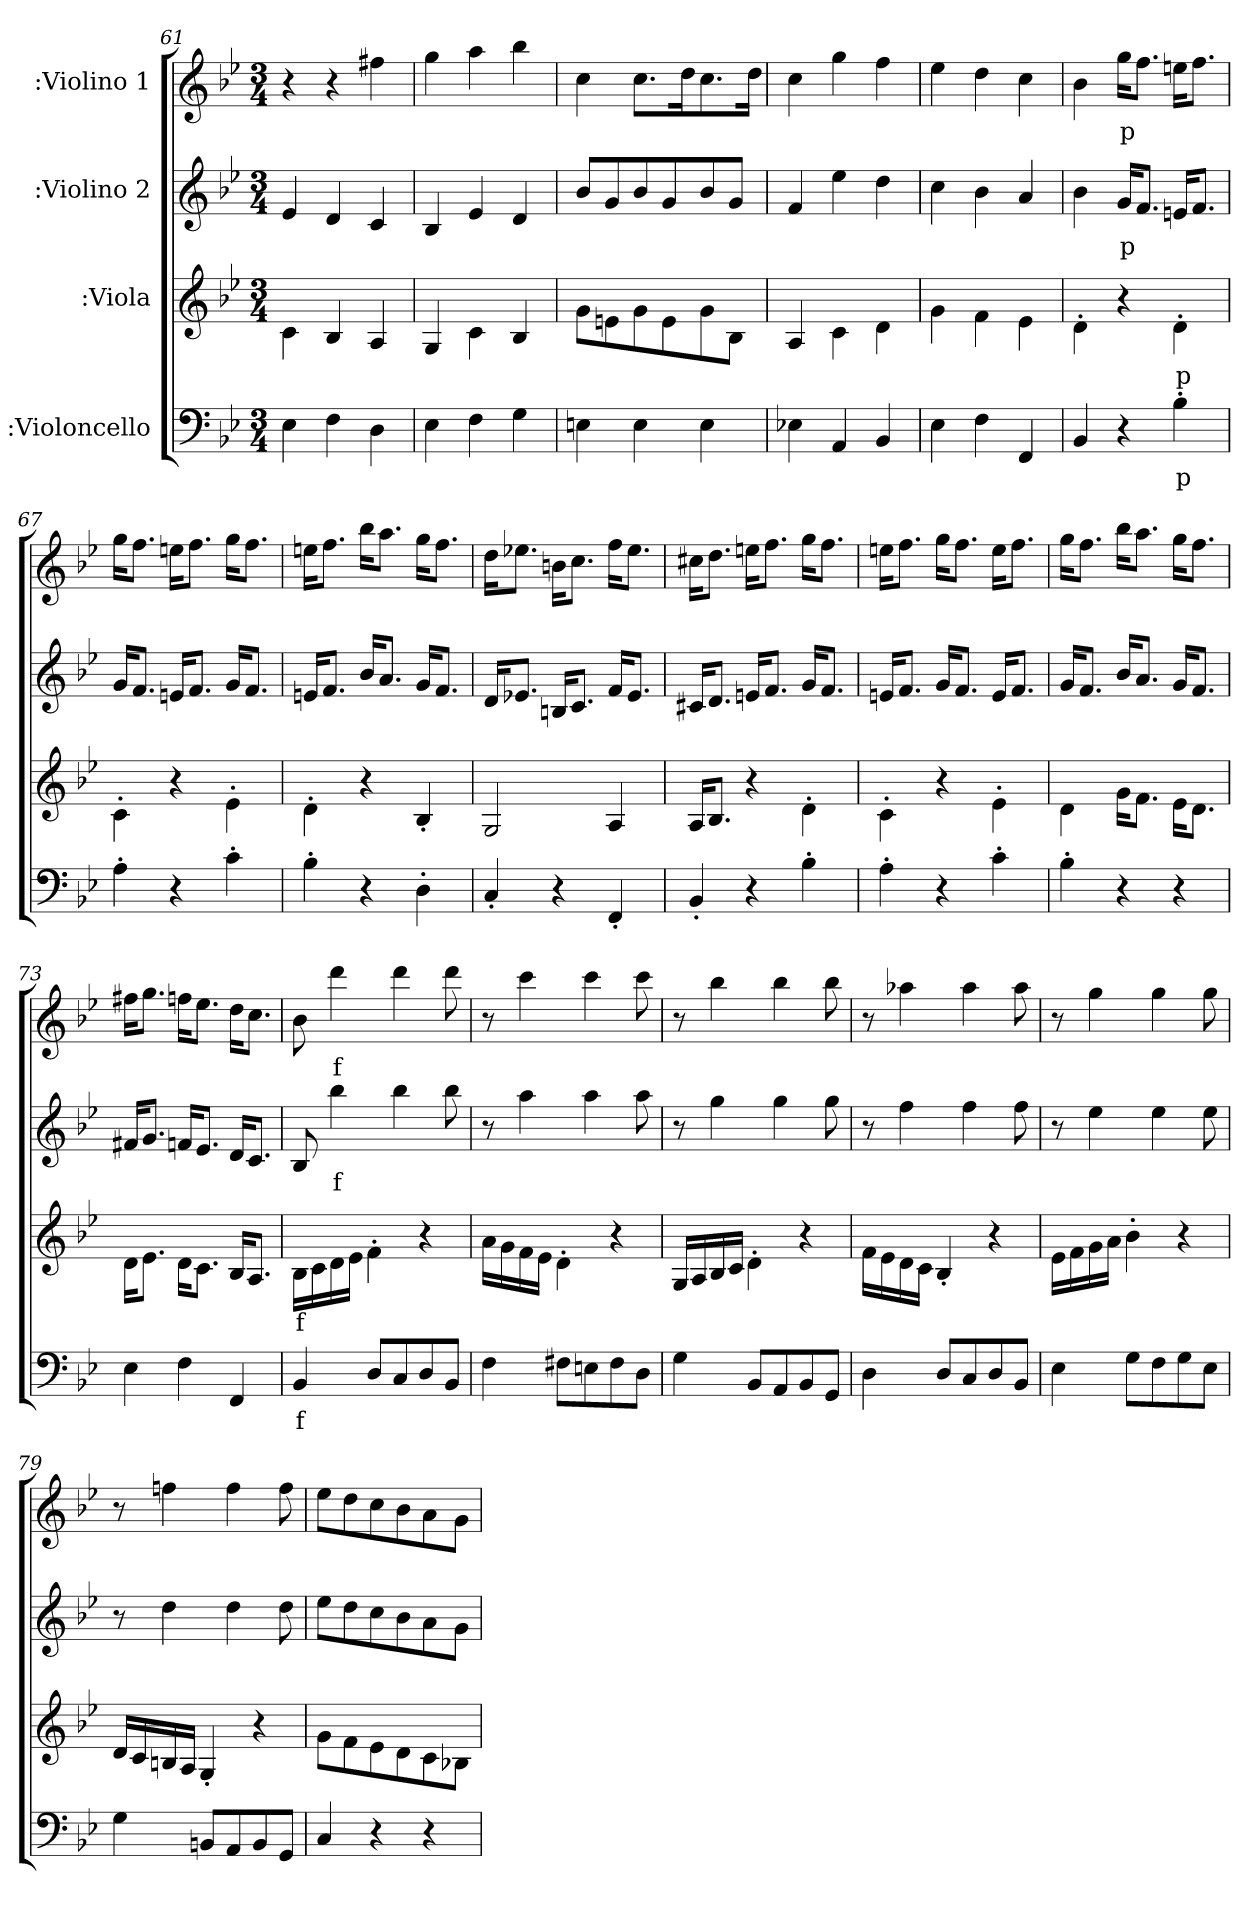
**kern	**text	**kern	**text	**kern	**text	**kern	**text
*part4	*part4	*part3	*part3	*part2	*part2	*part1	*part1
*staff4	*staff4	*staff3	*staff3	*staff2	*staff2	*staff1	*staff1
*I":Violoncello	*	*I":Viola	*	*I":Violino 2	*	*I":Violino 1	*
*clefF4	*	*	*	*clefG2	*	*clefG2	*
*k[b-e-]	*	*k[b-e-]	*	*k[b-e-]	*	*k[b-e-]	*
*g:	*	*g:	*	*g:	*	*g:	*
*M3/4	*	*M3/4	*	*M3/4	*	*M3/4	*
=61	=61	=61	=61	=61	=61	=61	=61
4E-\	.	4c\	.	4e-/	.	4r	.
4F\	.	4B-/	.	4d/	.	4r	.
4D\	.	4A/	.	4c/	.	4ff#X\	.
=62	=62	=62	=62	=62	=62	=62	=62
4E-\	.	4G/	.	4B-/	.	4gg\	.
4F\	.	4c\	.	4e-/	.	4aa\	.
4G\	.	4B-/	.	4d/	.	4bb-\	.
=63	=63	=63	=63	=63	=63	=63	=63
4En\	.	8g\L	.	8b-/L	.	4cc\	.
.	.	8en\	.	8g/	.	.	.
4E\	.	8g\	.	8b-/	.	8.cc\L	.
.	.	8e\	.	8g/	.	.	.
.	.	.	.	.	.	16dd\	.
4E\	.	8g\	.	8b-/	.	8.cc\	.
.	.	8B-\J	.	8g/J	.	.	.
.	.	.	.	.	.	16dd\Jk	.
=64	=64	=64	=64	=64	=64	=64	=64
4E-X\	.	4A/	.	4f/	.	4cc\	.
4AA/	.	4c\	.	4ee-\	.	4gg\	.
4BB-/	.	4d\	.	4dd\	.	4ff\	.
=65	=65	=65	=65	=65	=65	=65	=65
4E-\	.	4g\	.	4cc\	.	4ee-\	.
4F\	.	4f\	.	4b-\	.	4dd\	.
4FF/	.	4e-\	.	4a/	.	4cc\	.
=66	=66	=66	=66	=66	=66	=66	=66
4BB-/	.	4d'>\	.	4b-\	.	4b-\	.
4r	.	4r	.	16g/KL	p	16gg\KL	p
.	.	.	.	8.f/J	.	8.ff\J	.
4B-'>\	p	4d'>\	p	16en/KL	.	16een\KL	.
.	.	.	.	8.f/J	.	8.ff\J	.
=67	=67	=67	=67	=67	=67	=67	=67
4A'>\	.	4c'>\	.	16g/KL	.	16gg\KL	.
.	.	.	.	8.f/J	.	8.ff\J	.
4r	.	4r	.	16en/KL	.	16een\KL	.
.	.	.	.	8.f/J	.	8.ff\J	.
4c'>\	.	4e-'>\	.	16g/KL	.	16gg\KL	.
.	.	.	.	8.f/J	.	8.ff\J	.
=68	=68	=68	=68	=68	=68	=68	=68
4B-'>\	.	4d'>\	.	16en/KL	.	16een\KL	.
.	.	.	.	8.f/J	.	8.ff\J	.
4r	.	4r	.	16b-/KL	.	16bb-\KL	.
.	.	.	.	8.a/J	.	8.aa\J	.
4D'>\	.	4B-'>/	.	16g/KL	.	16gg\KL	.
.	.	.	.	8.f/J	.	8.ff\J	.
=69	=69	=69	=69	=69	=69	=69	=69
4C'>/	.	2G/	.	16d/KL	.	16dd\KL	.
.	.	.	.	8.e-X/J	.	8.ee-X\J	.
4r	.	.	.	16Bn/KL	.	16bn\KL	.
.	.	.	.	8.c/J	.	8.cc\J	.
4FF'>/	.	4A/	.	16f/KL	.	16ff\KL	.
.	.	.	.	8.e-/J	.	8.ee-\J	.
=70	=70	=70	=70	=70	=70	=70	=70
4BB-'>/	.	16A/KL	.	16c#X/KL	.	16cc#X\KL	.
.	.	8.B-/J	.	8.d/J	.	8.dd\J	.
4r	.	4r	.	16en/KL	.	16een\KL	.
.	.	.	.	8.f/J	.	8.ff\J	.
4B-'>\	.	4d'>\	.	16g/KL	.	16gg\KL	.
.	.	.	.	8.f/J	.	8.ff\J	.
=71	=71	=71	=71	=71	=71	=71	=71
4A'>\	.	4c'>\	.	16en/KL	.	16een\KL	.
.	.	.	.	8.f/J	.	8.ff\J	.
4r	.	4r	.	16g/KL	.	16gg\KL	.
.	.	.	.	8.f/J	.	8.ff\J	.
4c'>\	.	4e-'>\	.	16e/KL	.	16ee\KL	.
.	.	.	.	8.f/J	.	8.ff\J	.
=72	=72	=72	=72	=72	=72	=72	=72
4B-'>\	.	4d\	.	16g/KL	.	16gg\KL	.
.	.	.	.	8.f/J	.	8.ff\J	.
4r	.	16g\KL	.	16b-/KL	.	16bb-\KL	.
.	.	8.f\J	.	8.a/J	.	8.aa\J	.
4r	.	16e-\KL	.	16g/KL	.	16gg\KL	.
.	.	8.d\J	.	8.f/J	.	8.ff\J	.
=73	=73	=73	=73	=73	=73	=73	=73
4E-\	.	16d\KL	.	16f#X/KL	.	16ff#X\KL	.
.	.	8.e-\J	.	8.g/J	.	8.gg\J	.
4F\	.	16d\KL	.	16fn/KL	.	16ffn\KL	.
.	.	8.c\J	.	8.e-/J	.	8.ee-\J	.
4FF/	.	16B-/KL	.	16d/KL	.	16dd\KL	.
.	.	8.A/J	.	8.c/J	.	8.cc\J	.
=74	=74	=74	=74	=74	=74	=74	=74
4BB-/	f	16B-\LL	f	8B-/	.	8b-\	.
.	.	16c\	.	.	.	.	.
.	.	16d\	.	4bb-\	f	4ddd\	f
.	.	16e-\JJ	.	.	.	.	.
8D/L	.	4f'>\	.	.	.	.	.
8C/	.	.	.	4bb-\	.	4ddd\	.
8D/	.	4r	.	.	.	.	.
8BB-/J	.	.	.	8bb-\	.	8ddd\	.
=75	=75	=75	=75	=75	=75	=75	=75
4F\	.	16a\LL	.	8r	.	8r	.
.	.	16g\	.	.	.	.	.
.	.	16f\	.	4aa\	.	4ccc\	.
.	.	16e-\JJ	.	.	.	.	.
8F#X\L	.	4d'>\	.	.	.	.	.
8En\	.	.	.	4aa\	.	4ccc\	.
8F#\	.	4r	.	.	.	.	.
8D\J	.	.	.	8aa\	.	8ccc\	.
=76	=76	=76	=76	=76	=76	=76	=76
4G\	.	16G/LL	.	8r	.	8r	.
.	.	16A/	.	.	.	.	.
.	.	16B-/	.	4gg\	.	4bb-\	.
.	.	16c/JJ	.	.	.	.	.
8BB-/L	.	4d'>\	.	.	.	.	.
8AA/	.	.	.	4gg\	.	4bb-\	.
8BB-/	.	4r	.	.	.	.	.
8GG/J	.	.	.	8gg\	.	8bb-\	.
=77	=77	=77	=77	=77	=77	=77	=77
4D\	.	16f\LL	.	8r	.	8r	.
.	.	16e-\	.	.	.	.	.
.	.	16d\	.	4ff\	.	4aa-X\	.
.	.	16c\JJ	.	.	.	.	.
8D/L	.	4B-'>/	.	.	.	.	.
8C/	.	.	.	4ff\	.	4aa-\	.
8D/	.	4r	.	.	.	.	.
8BB-/J	.	.	.	8ff\	.	8aa-\	.
=78	=78	=78	=78	=78	=78	=78	=78
4E-\	.	16e-\LL	.	8r	.	8r	.
.	.	16f\	.	.	.	.	.
.	.	16g\	.	4ee-\	.	4gg\	.
.	.	16a\JJ	.	.	.	.	.
8G\L	.	4b-'>\	.	.	.	.	.
8F\	.	.	.	4ee-\	.	4gg\	.
8G\	.	4r	.	.	.	.	.
8E-\J	.	.	.	8ee-\	.	8gg\	.
=79	=79	=79	=79	=79	=79	=79	=79
4G\	.	16d/LL	.	8r	.	8r	.
.	.	16c/	.	.	.	.	.
.	.	16Bn/	.	4dd\	.	4ffn\	.
.	.	16A/JJ	.	.	.	.	.
8BBn/L	.	4G'>/	.	.	.	.	.
8AA/	.	.	.	4dd\	.	4ff\	.
8BB/	.	4r	.	.	.	.	.
8GG/J	.	.	.	8dd\	.	8ff\	.
=80	=80	=80	=80	=80	=80	=80	=80
4C/	.	8g\L	.	8ee-\L	.	8ee-\L	.
.	.	8f\	.	8dd\	.	8dd\	.
4r	.	8e-\	.	8cc\	.	8cc\	.
.	.	8d\	.	8b-\	.	8b-\	.
4r	.	8c\	.	8a\	.	8a\	.
.	.	8B-X\J	.	8g\J	.	8g\J	.
=	=	=	=	=	=	=	=
*-	*-	*-	*-	*-	*-	*-	*-
